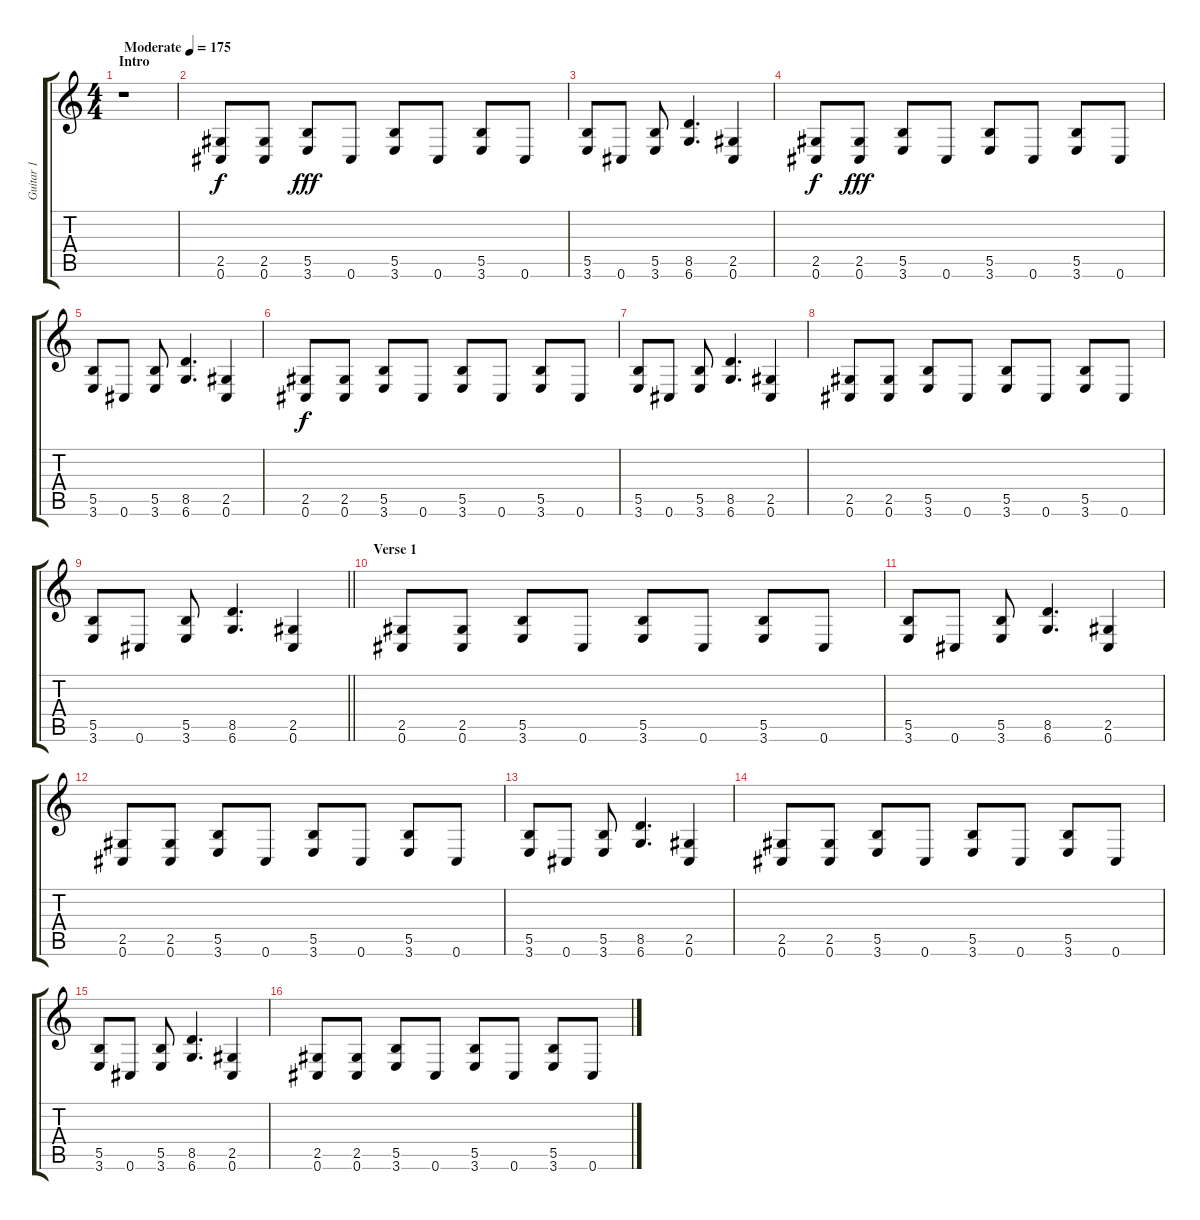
\track ("Guitar 1" "Guitar 1") {instrument overdrivenguitar}
\staff {score tabs}
\tuning (Db4 Ab3 E3 B2 Gb2 Db2) {hide}
\ts (4 4)
\section ("" "Intro")
\tempo (175 "Moderate")
\clef g2
\ks c
r.1{dy f instrument overdrivenguitar} |
(2.5 0.6).8 (2.5 0.6).8 (5.5 3.6).8{dy fff} 0.6.8 (5.5 3.6).8 0.6.8 (5.5 3.6).8 0.6.8 |
(5.5 3.6).8 0.6.8 (5.5 3.6).8 (8.5 6.6).4{d} (2.5 0.6).4 |
(2.5 0.6).8{dy f} (2.5 0.6).8{dy fff} (5.5 3.6).8 0.6.8 (5.5 3.6).8 0.6.8 (5.5 3.6).8 0.6.8 |
(5.5 3.6).8 0.6.8 (5.5 3.6).8 (8.5 6.6).4{d} (2.5 0.6).4 |
(2.5 0.6).8{dy f} (2.5 0.6).8 (5.5 3.6).8 0.6.8 (5.5 3.6).8 0.6.8 (5.5 3.6).8 0.6.8 |
(5.5 3.6).8 0.6.8 (5.5 3.6).8 (8.5 6.6).4{d} (2.5 0.6).4 |
(2.5 0.6).8 (2.5 0.6).8 (5.5 3.6).8 0.6.8 (5.5 3.6).8 0.6.8 (5.5 3.6).8 0.6.8 |
\barLineRight lightlight
(5.5 3.6).8 0.6.8 (5.5 3.6).8 (8.5 6.6).4{d} (2.5 0.6).4 |
\section ("" "Verse 1")
(2.5 0.6).8 (2.5 0.6).8 (5.5 3.6).8 0.6.8 (5.5 3.6).8 0.6.8 (5.5 3.6).8 0.6.8 |
(5.5 3.6).8 0.6.8 (5.5 3.6).8 (8.5 6.6).4{d} (2.5 0.6).4 |
(2.5 0.6).8 (2.5 0.6).8 (5.5 3.6).8 0.6.8 (5.5 3.6).8 0.6.8 (5.5 3.6).8 0.6.8 |
(5.5 3.6).8 0.6.8 (5.5 3.6).8 (8.5 6.6).4{d} (2.5 0.6).4 |
(2.5 0.6).8 (2.5 0.6).8 (5.5 3.6).8 0.6.8 (5.5 3.6).8 0.6.8 (5.5 3.6).8 0.6.8 |
(5.5 3.6).8 0.6.8 (5.5 3.6).8 (8.5 6.6).4{d} (2.5 0.6).4 |
(2.5 0.6).8 (2.5 0.6).8 (5.5 3.6).8 0.6.8 (5.5 3.6).8 0.6.8 (5.5 3.6).8 0.6.8
